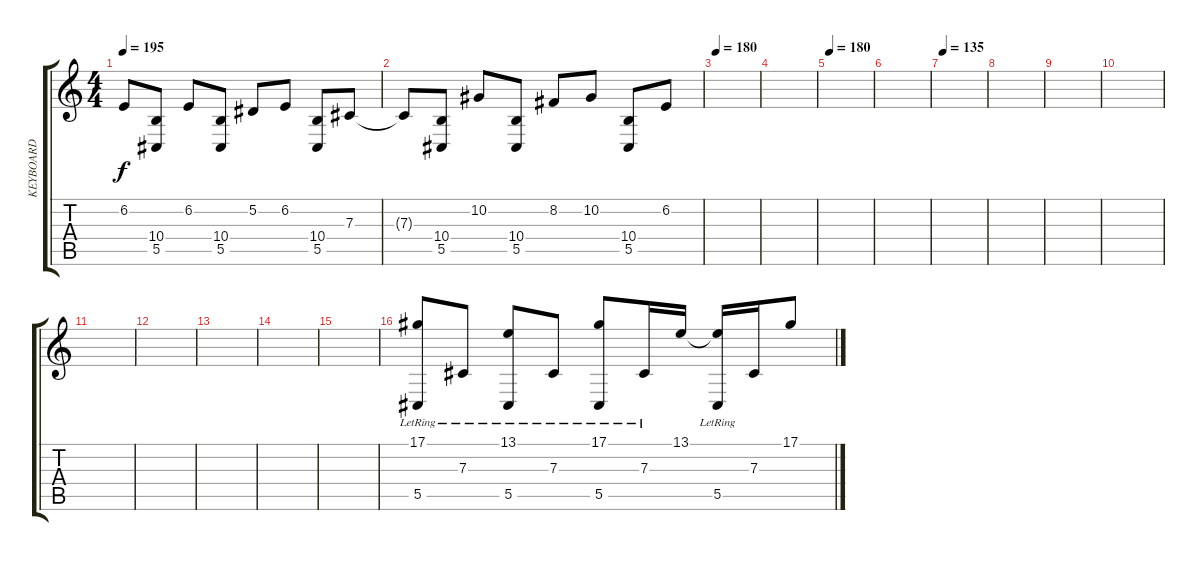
\track ("KEYBOARD" "KEYBOARD") {instrument lead2sawtooth}
\staff {score tabs}
\tuning (Eb4 Bb3 Gb3 Db3 Ab2 Db2) {hide}
\ts (4 4)
\tempo 195
\clef g2
\ks c
6.2{t}.8{dy f} (10.4 5.5).8 6.2.8 (10.4 5.5).8 5.2.8 6.2.8 (10.4 5.5).8 7.3.8 |
7.3{t}.8 (10.4 5.5).8 10.2.8 (10.4 5.5).8 8.2.8 10.2.8 (10.4 5.5).8 6.2.8 |
\tempo 180
|
|
\tempo 180
|
|
\tempo 135
|
|
|
|
|
|
|
|
|
(17.1 5.5{lr}).8 7.3{lr}.8 (13.1 5.5{lr}).8 7.3{lr}.8 (17.1 5.5{lr}).8 7.3{lr}.16 13.1.16 (13.1{t} 5.5{lr}).16 7.3.16 17.1.8
